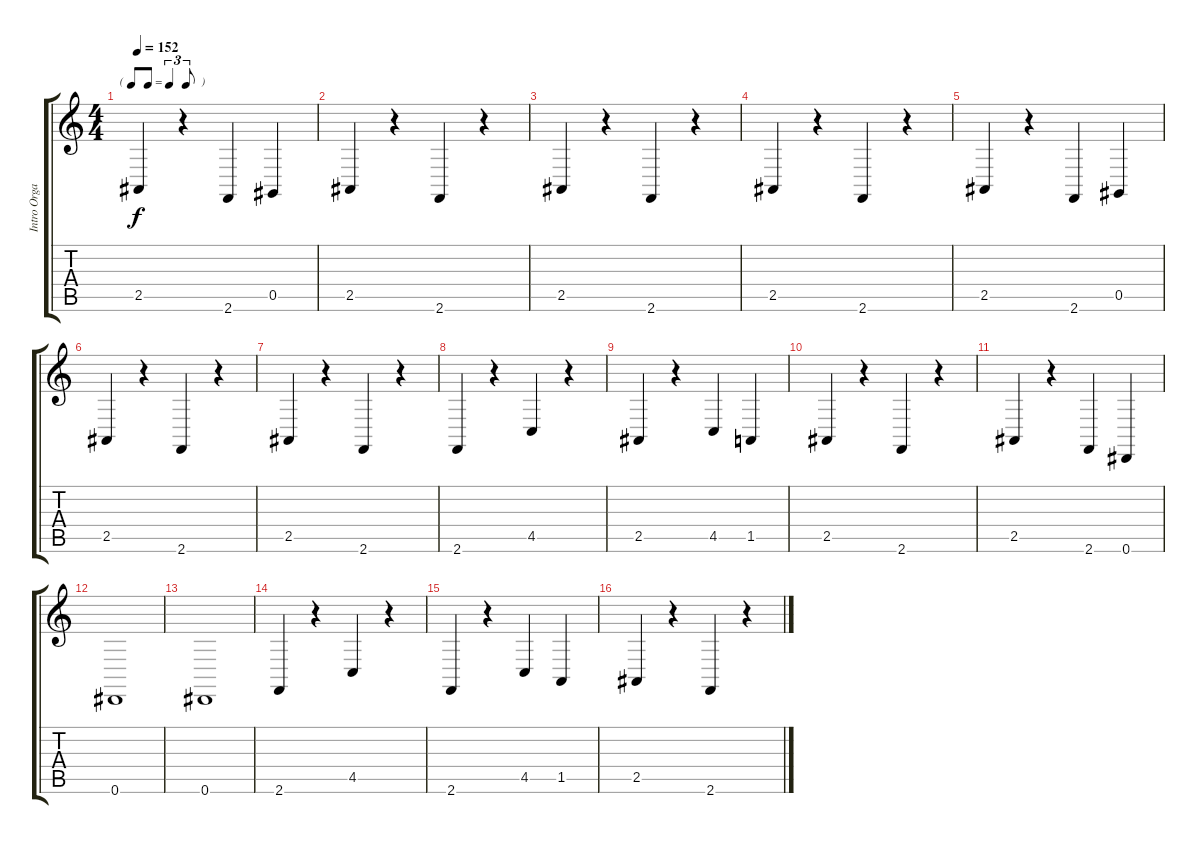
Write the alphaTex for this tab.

\track ("Intro Organ + Bass" "Intro Orga") {instrument churchorgan}
\staff {score tabs}
\tuning (Eb4 Bb3 Gb3 Db3 Ab2 Eb2) {hide}
\ts (4 4)
\tf triplet8th
\tempo 152
\clef g2
\ks c
2.5.4{dy f} r.4 2.6.4 0.5.4 |
2.5.4 r.4 2.6.4 r.4 |
2.5.4 r.4 2.6.4 r.4 |
2.5.4 r.4 2.6.4 r.4 |
2.5.4 r.4 2.6.4 0.5.4 |
2.5.4 r.4 2.6.4 r.4 |
2.5.4 r.4 2.6.4 r.4 |
2.6.4 r.4 4.5.4 r.4 |
2.5.4 r.4 4.5.4 1.5.4 |
2.5.4 r.4 2.6.4 r.4 |
2.5.4 r.4 2.6.4 0.6.4 |
0.6.1 |
0.6.1 |
2.6.4 r.4 4.5.4 r.4 |
2.6.4 r.4 4.5.4 1.5.4 |
2.5.4 r.4 2.6.4 r.4
